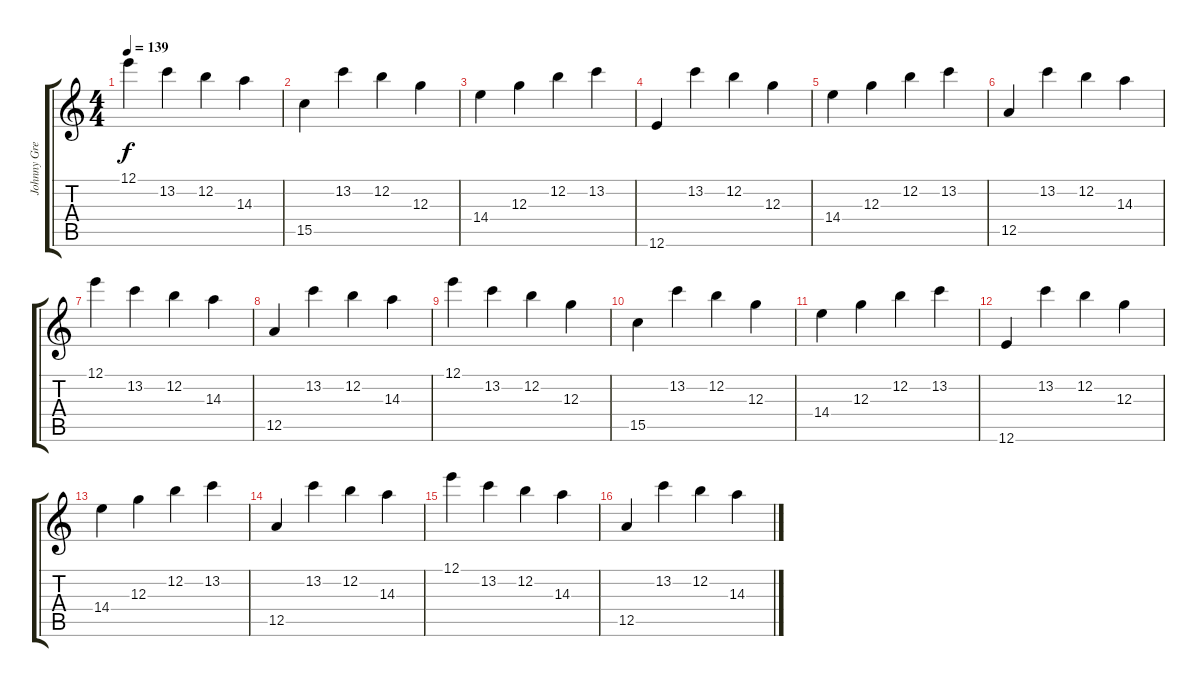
\track ("Johnny Greenwood - Electric Guitar" "Johnny Gre") {instrument electricguitarjazz}
\staff {score tabs}
\tuning (E4 B3 G3 D3 A2 E2) {hide}
\ts (4 4)
\tempo 139
\clef g2
\ks c
12.1.4{dy f} 13.2.4 12.2.4 14.3.4 |
15.5.4 13.2.4 12.2.4 12.3.4 |
14.4.4 12.3.4 12.2.4 13.2.4 |
12.6.4 13.2.4 12.2.4 12.3.4 |
14.4.4 12.3.4 12.2.4 13.2.4 |
12.5.4 13.2.4 12.2.4 14.3.4 |
12.1.4 13.2.4 12.2.4 14.3.4 |
12.5.4 13.2.4 12.2.4 14.3.4 |
12.1.4 13.2.4 12.2.4 12.3.4 |
15.5.4 13.2.4 12.2.4 12.3.4 |
14.4.4 12.3.4 12.2.4 13.2.4 |
12.6.4 13.2.4 12.2.4 12.3.4 |
14.4.4 12.3.4 12.2.4 13.2.4 |
12.5.4 13.2.4 12.2.4 14.3.4 |
12.1.4 13.2.4 12.2.4 14.3.4 |
12.5.4 13.2.4 12.2.4 14.3.4
